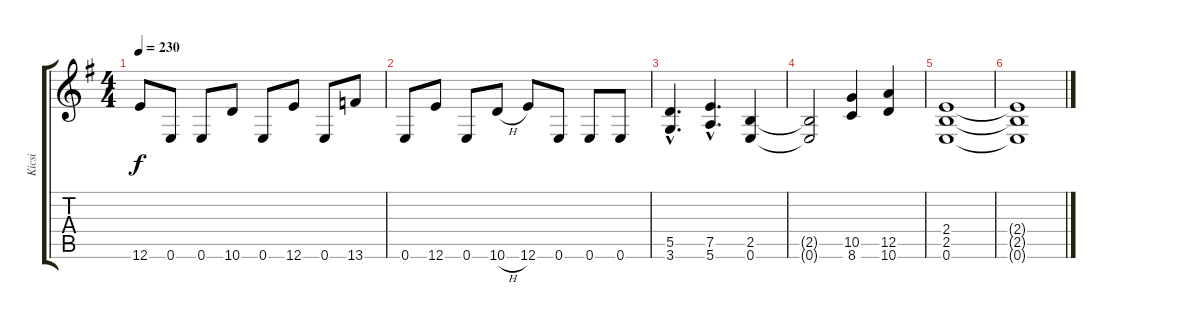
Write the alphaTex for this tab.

\track ("Kicsi" "Kicsi") {instrument distortionguitar}
\staff {score tabs}
\tuning (E4 B3 G3 D3 A2 E2) {hide}
\ts (4 4)
\tempo 230
\clef g2
\ks eminor
12.6.8{dy f} 0.6.8 0.6.8 10.6.8 0.6.8 12.6.8 0.6.8 13.6.8 |
0.6.8 12.6.8 0.6.8 10.6{h}.8 12.6.8 0.6.8 0.6.8 0.6.8 |
(5.5{hac} 3.6{hac}).4{d} (7.5{hac} 5.6{hac}).4{d} (2.5 0.6).4 |
(2.5{t} 0.6{t}).2 (10.5 8.6).4 (12.5 10.6).4 |
(2.4 2.5 0.6).1 |
(2.4{t} 2.5{t} 0.6{t}).1
